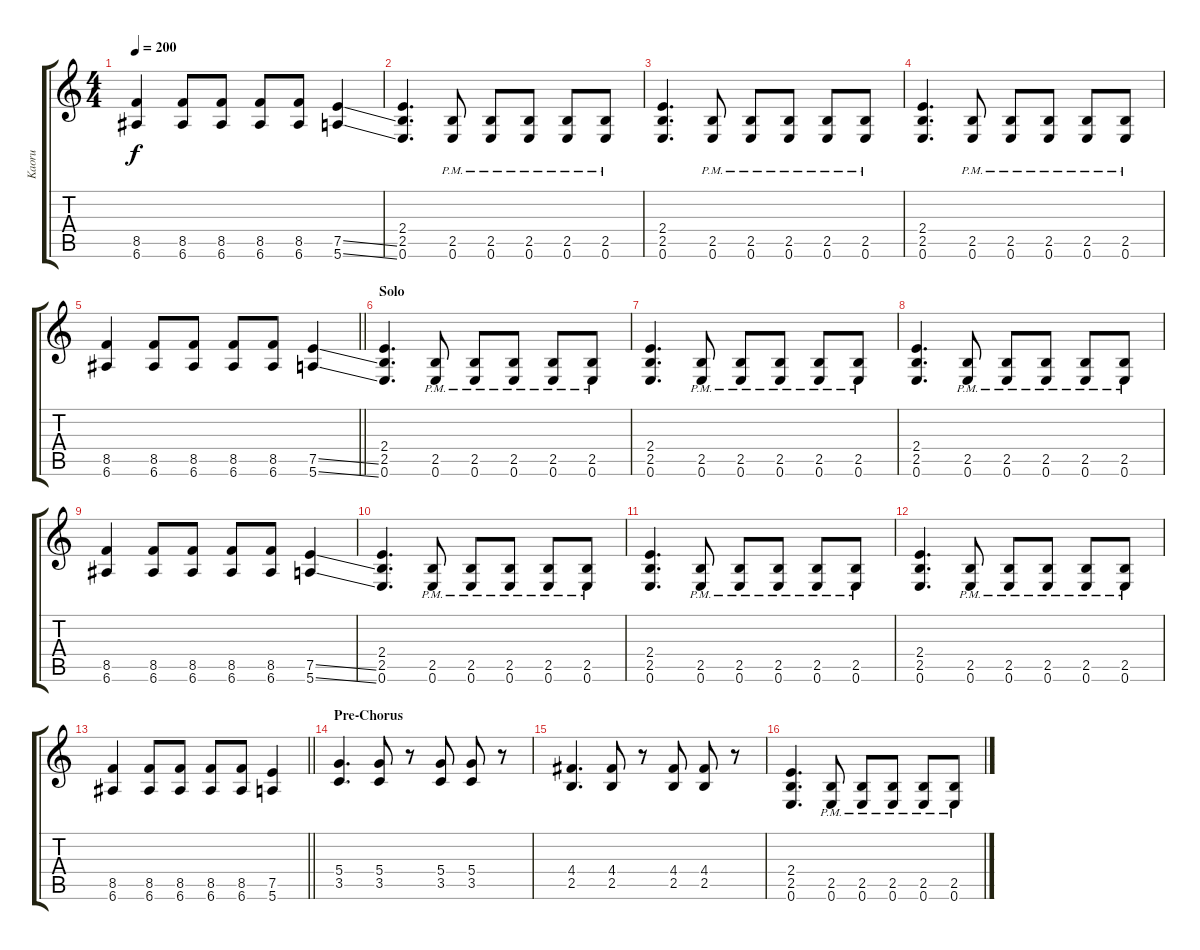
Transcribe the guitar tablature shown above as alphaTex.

\track ("Kaoru" "Kaoru") {instrument distortionguitar}
\staff {score tabs}
\tuning (E4 B3 G3 D3 A2 E2) {hide}
\ts (4 4)
\tempo 200
\clef g2
\ks c
(8.5 6.6).4{dy f} (8.5 6.6).8 (8.5 6.6).8 (8.5 6.6).8 (8.5 6.6).8 (7.5{ss} 5.6{ss}).4 |
(2.4 2.5 0.6).4{d} (2.5{pm} 0.6{pm}).8 (2.5{pm} 0.6{pm}).8 (2.5{pm} 0.6{pm}).8 (2.5{pm} 0.6{pm}).8 (2.5{pm} 0.6{pm}).8 |
(2.4 2.5 0.6).4{d} (2.5{pm} 0.6{pm}).8 (2.5{pm} 0.6{pm}).8 (2.5{pm} 0.6{pm}).8 (2.5{pm} 0.6{pm}).8 (2.5{pm} 0.6{pm}).8 |
(2.4 2.5 0.6).4{d} (2.5{pm} 0.6{pm}).8 (2.5{pm} 0.6{pm}).8 (2.5{pm} 0.6{pm}).8 (2.5{pm} 0.6{pm}).8 (2.5{pm} 0.6{pm}).8 |
\barLineRight lightlight
(8.5 6.6).4 (8.5 6.6).8 (8.5 6.6).8 (8.5 6.6).8 (8.5 6.6).8 (7.5{ss} 5.6{ss}).4 |
\section ("" "Solo")
(2.4 2.5 0.6).4{d volume 10} (2.5{pm} 0.6{pm}).8 (2.5{pm} 0.6{pm}).8 (2.5{pm} 0.6{pm}).8 (2.5{pm} 0.6{pm}).8 (2.5{pm} 0.6{pm}).8 |
(2.4 2.5 0.6).4{d} (2.5{pm} 0.6{pm}).8 (2.5{pm} 0.6{pm}).8 (2.5{pm} 0.6{pm}).8 (2.5{pm} 0.6{pm}).8 (2.5{pm} 0.6{pm}).8 |
(2.4 2.5 0.6).4{d} (2.5{pm} 0.6{pm}).8 (2.5{pm} 0.6{pm}).8 (2.5{pm} 0.6{pm}).8 (2.5{pm} 0.6{pm}).8 (2.5{pm} 0.6{pm}).8 |
(8.5 6.6).4 (8.5 6.6).8 (8.5 6.6).8 (8.5 6.6).8 (8.5 6.6).8 (7.5{ss} 5.6{ss}).4 |
(2.4 2.5 0.6).4{d} (2.5{pm} 0.6{pm}).8 (2.5{pm} 0.6{pm}).8 (2.5{pm} 0.6{pm}).8 (2.5{pm} 0.6{pm}).8 (2.5{pm} 0.6{pm}).8 |
(2.4 2.5 0.6).4{d} (2.5{pm} 0.6{pm}).8 (2.5{pm} 0.6{pm}).8 (2.5{pm} 0.6{pm}).8 (2.5{pm} 0.6{pm}).8 (2.5{pm} 0.6{pm}).8 |
(2.4 2.5 0.6).4{d} (2.5{pm} 0.6{pm}).8 (2.5{pm} 0.6{pm}).8 (2.5{pm} 0.6{pm}).8 (2.5{pm} 0.6{pm}).8 (2.5{pm} 0.6{pm}).8 |
\barLineRight lightlight
(8.5 6.6).4 (8.5 6.6).8 (8.5 6.6).8 (8.5 6.6).8 (8.5 6.6).8 (7.5 5.6).4 |
\section ("" "Pre-Chorus")
(5.4 3.5).4{d volume 12} (5.4 3.5).8 r.8 (5.4 3.5).8 (5.4 3.5).8 r.8 |
(4.4 2.5).4{d} (4.4 2.5).8 r.8 (4.4 2.5).8 (4.4 2.5).8 r.8 |
(2.4 2.5 0.6).4{d} (2.5{pm} 0.6{pm}).8 (2.5{pm} 0.6{pm}).8 (2.5{pm} 0.6{pm}).8 (2.5{pm} 0.6{pm}).8 (2.5{pm} 0.6{pm}).8
